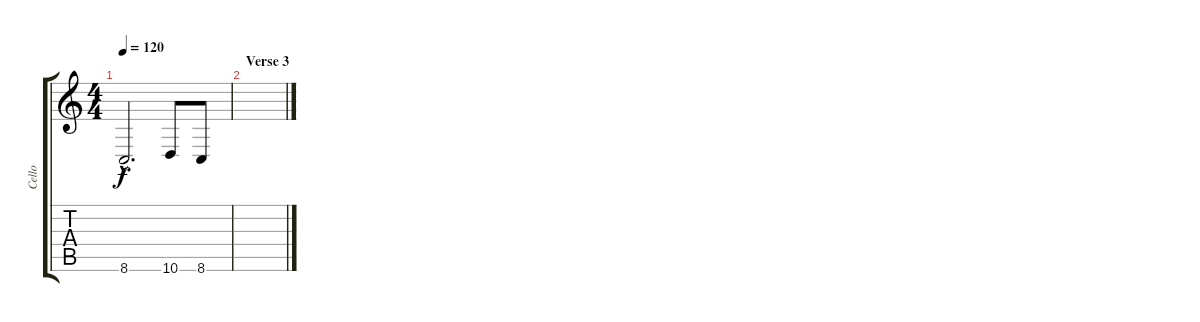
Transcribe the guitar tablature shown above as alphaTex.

\track ("Cello" "Cello") {instrument cello}
\staff {score tabs}
\tuning (E4 B3 G3 D3 A2 E2) {hide}
\ts (4 4)
\tempo 120
\clef g2
\ks c
8.6{hac}.2{d dy f} 10.6.8 8.6.8 |
\section ("" "Verse 3")
